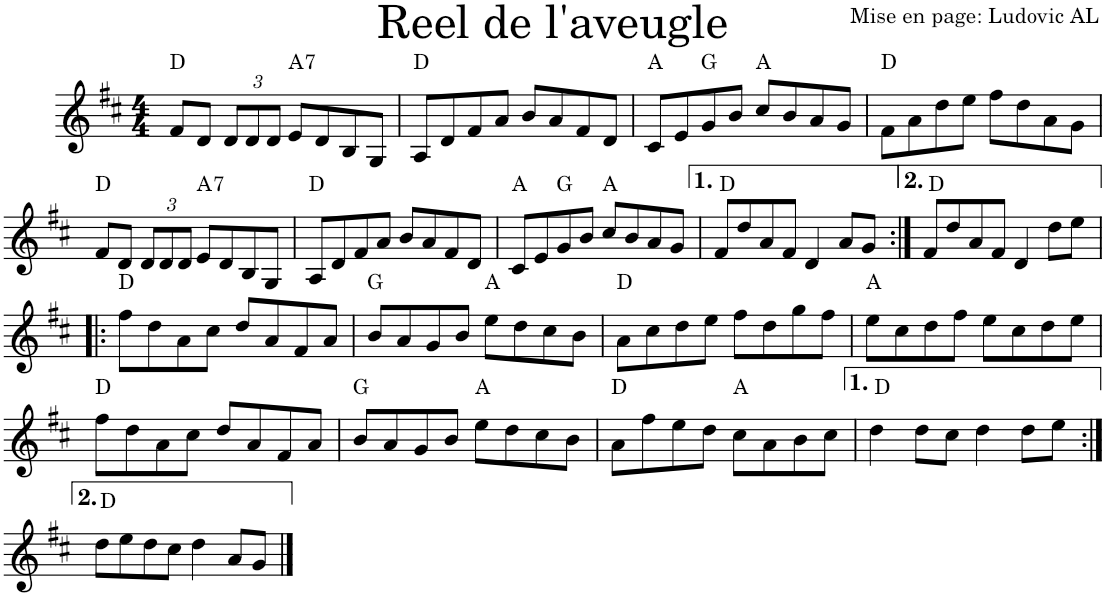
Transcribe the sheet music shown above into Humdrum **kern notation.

**kern	**harte
*part1	*part1
*staff1	*
*I"Voice	*
*I'V	*
*clefG2	*
*k[f#c#]	*
*M4/4	*
=1	=1
8f#/L	D:maj
8d/J	.
*Xbrackettup	*
12d/L	.
12d/	.
12d/J	.
!	!LO:H:kt=7
8e/L	A:7
8d/	.
8B/	.
8G/J	.
=2	=2
8A/L	D:maj
8d/	.
8f#/	.
8a/J	.
8b/L	.
8a/	.
8f#/	.
8d/J	.
=3	=3
8c#/L	A:maj
8e/	.
8g/	G:maj
8b/J	.
8cc#/L	A:maj
8b/	.
8a/	.
8g/J	.
=4	=4
8f#\L	D:maj
8a\	.
8dd\	.
8ee\J	.
8ff#\L	.
8dd\	.
8a\	.
8g\J	.
!!LO:LB:g=z
=5	=5
8f#/L	D:maj
8d/J	.
12d/L	.
12d/	.
12d/J	.
!	!LO:H:kt=7
8e/L	A:7
8d/	.
8B/	.
8G/J	.
=6	=6
8A/L	D:maj
8d/	.
8f#/	.
8a/J	.
8b/L	.
8a/	.
8f#/	.
8d/J	.
=7	=7
8c#/L	A:maj
8e/	.
8g/	G:maj
8b/J	.
8cc#/L	A:maj
8b/	.
8a/	.
8g/J	.
=8	=8
8f#/L	D:maj
8dd/	.
8a/	.
8f#/J	.
4d/	.
8a/L	.
8g/J	.
=9:|!	=9:|!
8f#/L	D:maj
8dd/	.
8a/	.
8f#/J	.
4d/	.
8dd\L	.
8ee\J	.
!!LO:LB:g=z
=10!|:	=10!|:
8ff#\L	D:maj
8dd\	.
8a\	.
8cc#\J	.
8dd/L	.
8a/	.
8f#/	.
8a/J	.
=11	=11
8b/L	G:maj
8a/	.
8g/	.
8b/J	.
8ee\L	A:maj
8dd\	.
8cc#\	.
8b\J	.
=12	=12
8a\L	D:maj
8cc#\	.
8dd\	.
8ee\J	.
8ff#\L	.
8dd\	.
8gg\	.
8ff#\J	.
=13	=13
8ee\L	A:maj
8cc#\	.
8dd\	.
8ff#\J	.
8ee\L	.
8cc#\	.
8dd\	.
8ee\J	.
!!LO:LB:g=z
=14	=14
8ff#\L	D:maj
8dd\	.
8a\	.
8cc#\J	.
8dd/L	.
8a/	.
8f#/	.
8a/J	.
=15	=15
8b/L	G:maj
8a/	.
8g/	.
8b/J	.
8ee\L	A:maj
8dd\	.
8cc#\	.
8b\J	.
=16	=16
8a\L	D:maj
8ff#\	.
8ee\	.
8dd\J	.
8cc#\L	A:maj
8a\	.
8b\	.
8cc#\J	.
=17	=17
4dd\	D:maj
8dd\L	.
8cc#\J	.
4dd\	.
8dd\L	.
8ee\J	.
!!LO:LB:g=z
=18:|!	=18:|!
8dd\L	D:maj
8ee\	.
8dd\	.
8cc#\J	.
4dd\	.
8a/L	.
8g/J	.
==	==
*-	*-
